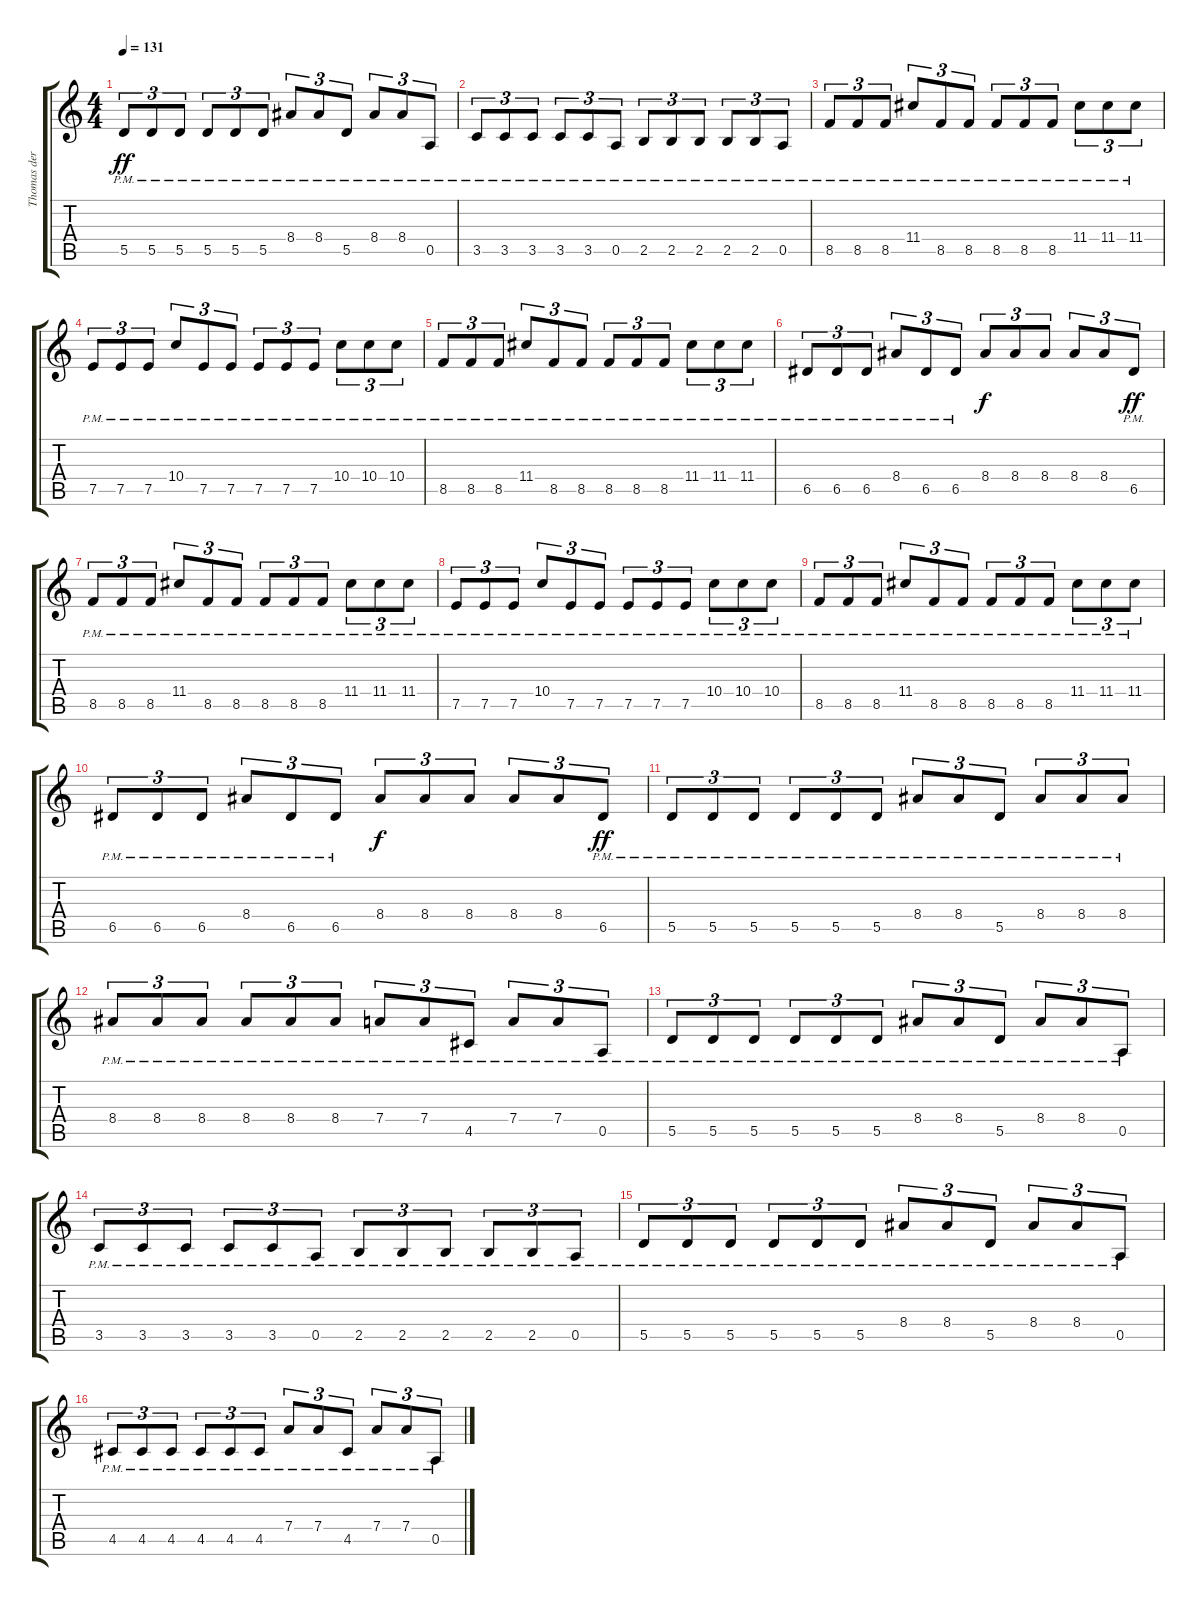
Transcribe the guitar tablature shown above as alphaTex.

\track ("Thomas der Münzer" "Thomas der") {instrument acousticguitarnylon}
\staff {score tabs}
\tuning (E4 B3 G3 D3 A2 E2) {hide}
\ts (4 4)
\tempo 131
\clef g2
\ks c
5.5{pm}.8{tu (3 2) dy ff} 5.5{pm}.8{tu (3 2)} 5.5{pm}.8{tu (3 2)} 5.5{pm}.8{tu (3 2)} 5.5{pm}.8{tu (3 2)} 5.5{pm}.8{tu (3 2)} 8.4{pm}.8{tu (3 2)} 8.4{pm}.8{tu (3 2)} 5.5{pm}.8{tu (3 2)} 8.4{pm}.8{tu (3 2)} 8.4{pm}.8{tu (3 2)} 0.5{pm}.8{tu (3 2)} |
3.5{pm}.8{tu (3 2)} 3.5{pm}.8{tu (3 2)} 3.5{pm}.8{tu (3 2)} 3.5{pm}.8{tu (3 2)} 3.5{pm}.8{tu (3 2)} 0.5{pm}.8{tu (3 2)} 2.5{pm}.8{tu (3 2)} 2.5{pm}.8{tu (3 2)} 2.5{pm}.8{tu (3 2)} 2.5{pm}.8{tu (3 2)} 2.5{pm}.8{tu (3 2)} 0.5{pm}.8{tu (3 2)} |
8.5{pm}.8{tu (3 2)} 8.5{pm}.8{tu (3 2)} 8.5{pm}.8{tu (3 2)} 11.4{pm}.8{tu (3 2)} 8.5{pm}.8{tu (3 2)} 8.5{pm}.8{tu (3 2)} 8.5{pm}.8{tu (3 2)} 8.5{pm}.8{tu (3 2)} 8.5{pm}.8{tu (3 2)} 11.4{pm}.8{tu (3 2)} 11.4{pm}.8{tu (3 2)} 11.4{pm}.8{tu (3 2)} |
7.5{pm}.8{tu (3 2)} 7.5{pm}.8{tu (3 2)} 7.5{pm}.8{tu (3 2)} 10.4{pm}.8{tu (3 2)} 7.5{pm}.8{tu (3 2)} 7.5{pm}.8{tu (3 2)} 7.5{pm}.8{tu (3 2)} 7.5{pm}.8{tu (3 2)} 7.5{pm}.8{tu (3 2)} 10.4{pm}.8{tu (3 2)} 10.4{pm}.8{tu (3 2)} 10.4{pm}.8{tu (3 2)} |
8.5{pm}.8{tu (3 2)} 8.5{pm}.8{tu (3 2)} 8.5{pm}.8{tu (3 2)} 11.4{pm}.8{tu (3 2)} 8.5{pm}.8{tu (3 2)} 8.5{pm}.8{tu (3 2)} 8.5{pm}.8{tu (3 2)} 8.5{pm}.8{tu (3 2)} 8.5{pm}.8{tu (3 2)} 11.4{pm}.8{tu (3 2)} 11.4{pm}.8{tu (3 2)} 11.4{pm}.8{tu (3 2)} |
6.5{pm}.8{tu (3 2)} 6.5{pm}.8{tu (3 2)} 6.5{pm}.8{tu (3 2)} 8.4{pm}.8{tu (3 2)} 6.5{pm}.8{tu (3 2)} 6.5{pm}.8{tu (3 2)} 8.4.8{tu (3 2) dy f} 8.4.8{tu (3 2)} 8.4.8{tu (3 2)} 8.4.8{tu (3 2)} 8.4.8{tu (3 2)} 6.5{pm}.8{tu (3 2) dy ff} |
8.5{pm}.8{tu (3 2)} 8.5{pm}.8{tu (3 2)} 8.5{pm}.8{tu (3 2)} 11.4{pm}.8{tu (3 2)} 8.5{pm}.8{tu (3 2)} 8.5{pm}.8{tu (3 2)} 8.5{pm}.8{tu (3 2)} 8.5{pm}.8{tu (3 2)} 8.5{pm}.8{tu (3 2)} 11.4{pm}.8{tu (3 2)} 11.4{pm}.8{tu (3 2)} 11.4{pm}.8{tu (3 2)} |
7.5{pm}.8{tu (3 2)} 7.5{pm}.8{tu (3 2)} 7.5{pm}.8{tu (3 2)} 10.4{pm}.8{tu (3 2)} 7.5{pm}.8{tu (3 2)} 7.5{pm}.8{tu (3 2)} 7.5{pm}.8{tu (3 2)} 7.5{pm}.8{tu (3 2)} 7.5{pm}.8{tu (3 2)} 10.4{pm}.8{tu (3 2)} 10.4{pm}.8{tu (3 2)} 10.4{pm}.8{tu (3 2)} |
8.5{pm}.8{tu (3 2)} 8.5{pm}.8{tu (3 2)} 8.5{pm}.8{tu (3 2)} 11.4{pm}.8{tu (3 2)} 8.5{pm}.8{tu (3 2)} 8.5{pm}.8{tu (3 2)} 8.5{pm}.8{tu (3 2)} 8.5{pm}.8{tu (3 2)} 8.5{pm}.8{tu (3 2)} 11.4{pm}.8{tu (3 2)} 11.4{pm}.8{tu (3 2)} 11.4{pm}.8{tu (3 2)} |
6.5{pm}.8{tu (3 2)} 6.5{pm}.8{tu (3 2)} 6.5{pm}.8{tu (3 2)} 8.4{pm}.8{tu (3 2)} 6.5{pm}.8{tu (3 2)} 6.5{pm}.8{tu (3 2)} 8.4.8{tu (3 2) dy f} 8.4.8{tu (3 2)} 8.4.8{tu (3 2)} 8.4.8{tu (3 2)} 8.4.8{tu (3 2)} 6.5{pm}.8{tu (3 2) dy ff} |
5.5{pm}.8{tu (3 2)} 5.5{pm}.8{tu (3 2)} 5.5{pm}.8{tu (3 2)} 5.5{pm}.8{tu (3 2)} 5.5{pm}.8{tu (3 2)} 5.5{pm}.8{tu (3 2)} 8.4{pm}.8{tu (3 2)} 8.4{pm}.8{tu (3 2)} 5.5{pm}.8{tu (3 2)} 8.4{pm}.8{tu (3 2)} 8.4{pm}.8{tu (3 2)} 8.4{pm}.8{tu (3 2)} |
8.4{pm}.8{tu (3 2)} 8.4{pm}.8{tu (3 2)} 8.4{pm}.8{tu (3 2)} 8.4{pm}.8{tu (3 2)} 8.4{pm}.8{tu (3 2)} 8.4{pm}.8{tu (3 2)} 7.4{pm}.8{tu (3 2)} 7.4{pm}.8{tu (3 2)} 4.5{pm}.8{tu (3 2)} 7.4{pm}.8{tu (3 2)} 7.4{pm}.8{tu (3 2)} 0.5{pm}.8{tu (3 2)} |
5.5{pm}.8{tu (3 2)} 5.5{pm}.8{tu (3 2)} 5.5{pm}.8{tu (3 2)} 5.5{pm}.8{tu (3 2)} 5.5{pm}.8{tu (3 2)} 5.5{pm}.8{tu (3 2)} 8.4{pm}.8{tu (3 2)} 8.4{pm}.8{tu (3 2)} 5.5{pm}.8{tu (3 2)} 8.4{pm}.8{tu (3 2)} 8.4{pm}.8{tu (3 2)} 0.5{pm}.8{tu (3 2)} |
3.5{pm}.8{tu (3 2)} 3.5{pm}.8{tu (3 2)} 3.5{pm}.8{tu (3 2)} 3.5{pm}.8{tu (3 2)} 3.5{pm}.8{tu (3 2)} 0.5{pm}.8{tu (3 2)} 2.5{pm}.8{tu (3 2)} 2.5{pm}.8{tu (3 2)} 2.5{pm}.8{tu (3 2)} 2.5{pm}.8{tu (3 2)} 2.5{pm}.8{tu (3 2)} 0.5{pm}.8{tu (3 2)} |
5.5{pm}.8{tu (3 2)} 5.5{pm}.8{tu (3 2)} 5.5{pm}.8{tu (3 2)} 5.5{pm}.8{tu (3 2)} 5.5{pm}.8{tu (3 2)} 5.5{pm}.8{tu (3 2)} 8.4{pm}.8{tu (3 2)} 8.4{pm}.8{tu (3 2)} 5.5{pm}.8{tu (3 2)} 8.4{pm}.8{tu (3 2)} 8.4{pm}.8{tu (3 2)} 0.5{pm}.8{tu (3 2)} |
4.5{pm}.8{tu (3 2)} 4.5{pm}.8{tu (3 2)} 4.5{pm}.8{tu (3 2)} 4.5{pm}.8{tu (3 2)} 4.5{pm}.8{tu (3 2)} 4.5{pm}.8{tu (3 2)} 7.4{pm}.8{tu (3 2)} 7.4{pm}.8{tu (3 2)} 4.5{pm}.8{tu (3 2)} 7.4{pm}.8{tu (3 2)} 7.4{pm}.8{tu (3 2)} 0.5{pm}.8{tu (3 2)}
